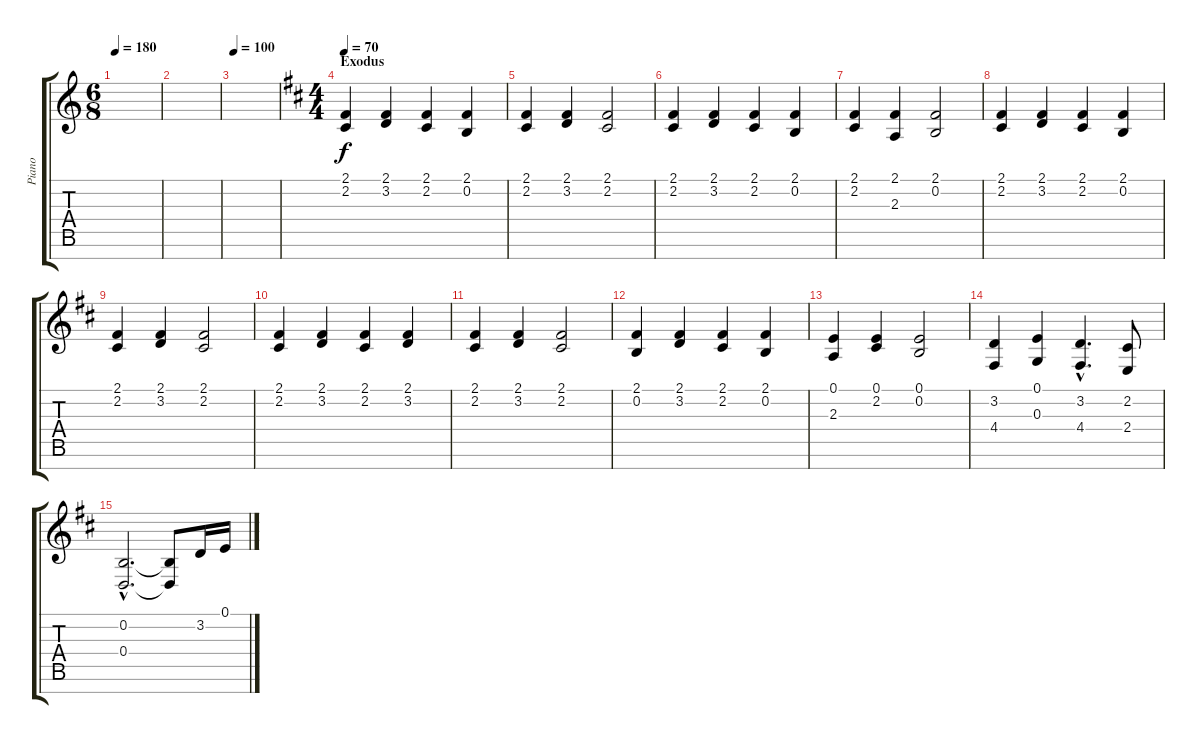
\track ("Piano" "Piano") {instrument acousticgrandpiano}
\staff {score tabs}
\tuning (E4 B3 G3 D3 A2 E2 B1) {hide}
\ts (6 8)
\tempo 180
\clef g2
\ks c
|
|
\tempo 100
|
\ts (4 4)
\section ("" "Exodus")
\tempo 70
\ks d
(2.1 2.2).4{volume 15} (2.1 3.2).4 (2.1 2.2).4 (2.1 0.2).4 |
(2.1 2.2).4 (2.1 3.2).4 (2.1 2.2).2 |
(2.1 2.2).4 (2.1 3.2).4 (2.1 2.2).4 (2.1 0.2).4 |
(2.1 2.2).4 (2.1 2.3).4 (2.1 0.2).2 |
(2.1 2.2).4 (2.1 3.2).4 (2.1 2.2).4 (2.1 0.2).4 |
(2.1 2.2).4 (2.1 3.2).4 (2.1 2.2).2 |
(2.1 2.2).4 (2.1 3.2).4 (2.1 2.2).4 (2.1 3.2).4 |
(2.1 2.2).4 (2.1 3.2).4 (2.1 2.2).2 |
(2.1 0.2).4 (2.1 3.2).4 (2.1 2.2).4 (2.1 0.2).4 |
(0.1 2.3).4 (0.1 2.2).4 (0.1 0.2).2 |
(3.2 4.4).4 (0.1 0.3).4 (3.2{hac} 4.4{hac}).4{d} (2.2 2.4).8 |
(0.2{hac} 0.4{hac}).2{d} (0.2{t} 0.4{t}).8 3.2.16 0.1.16
